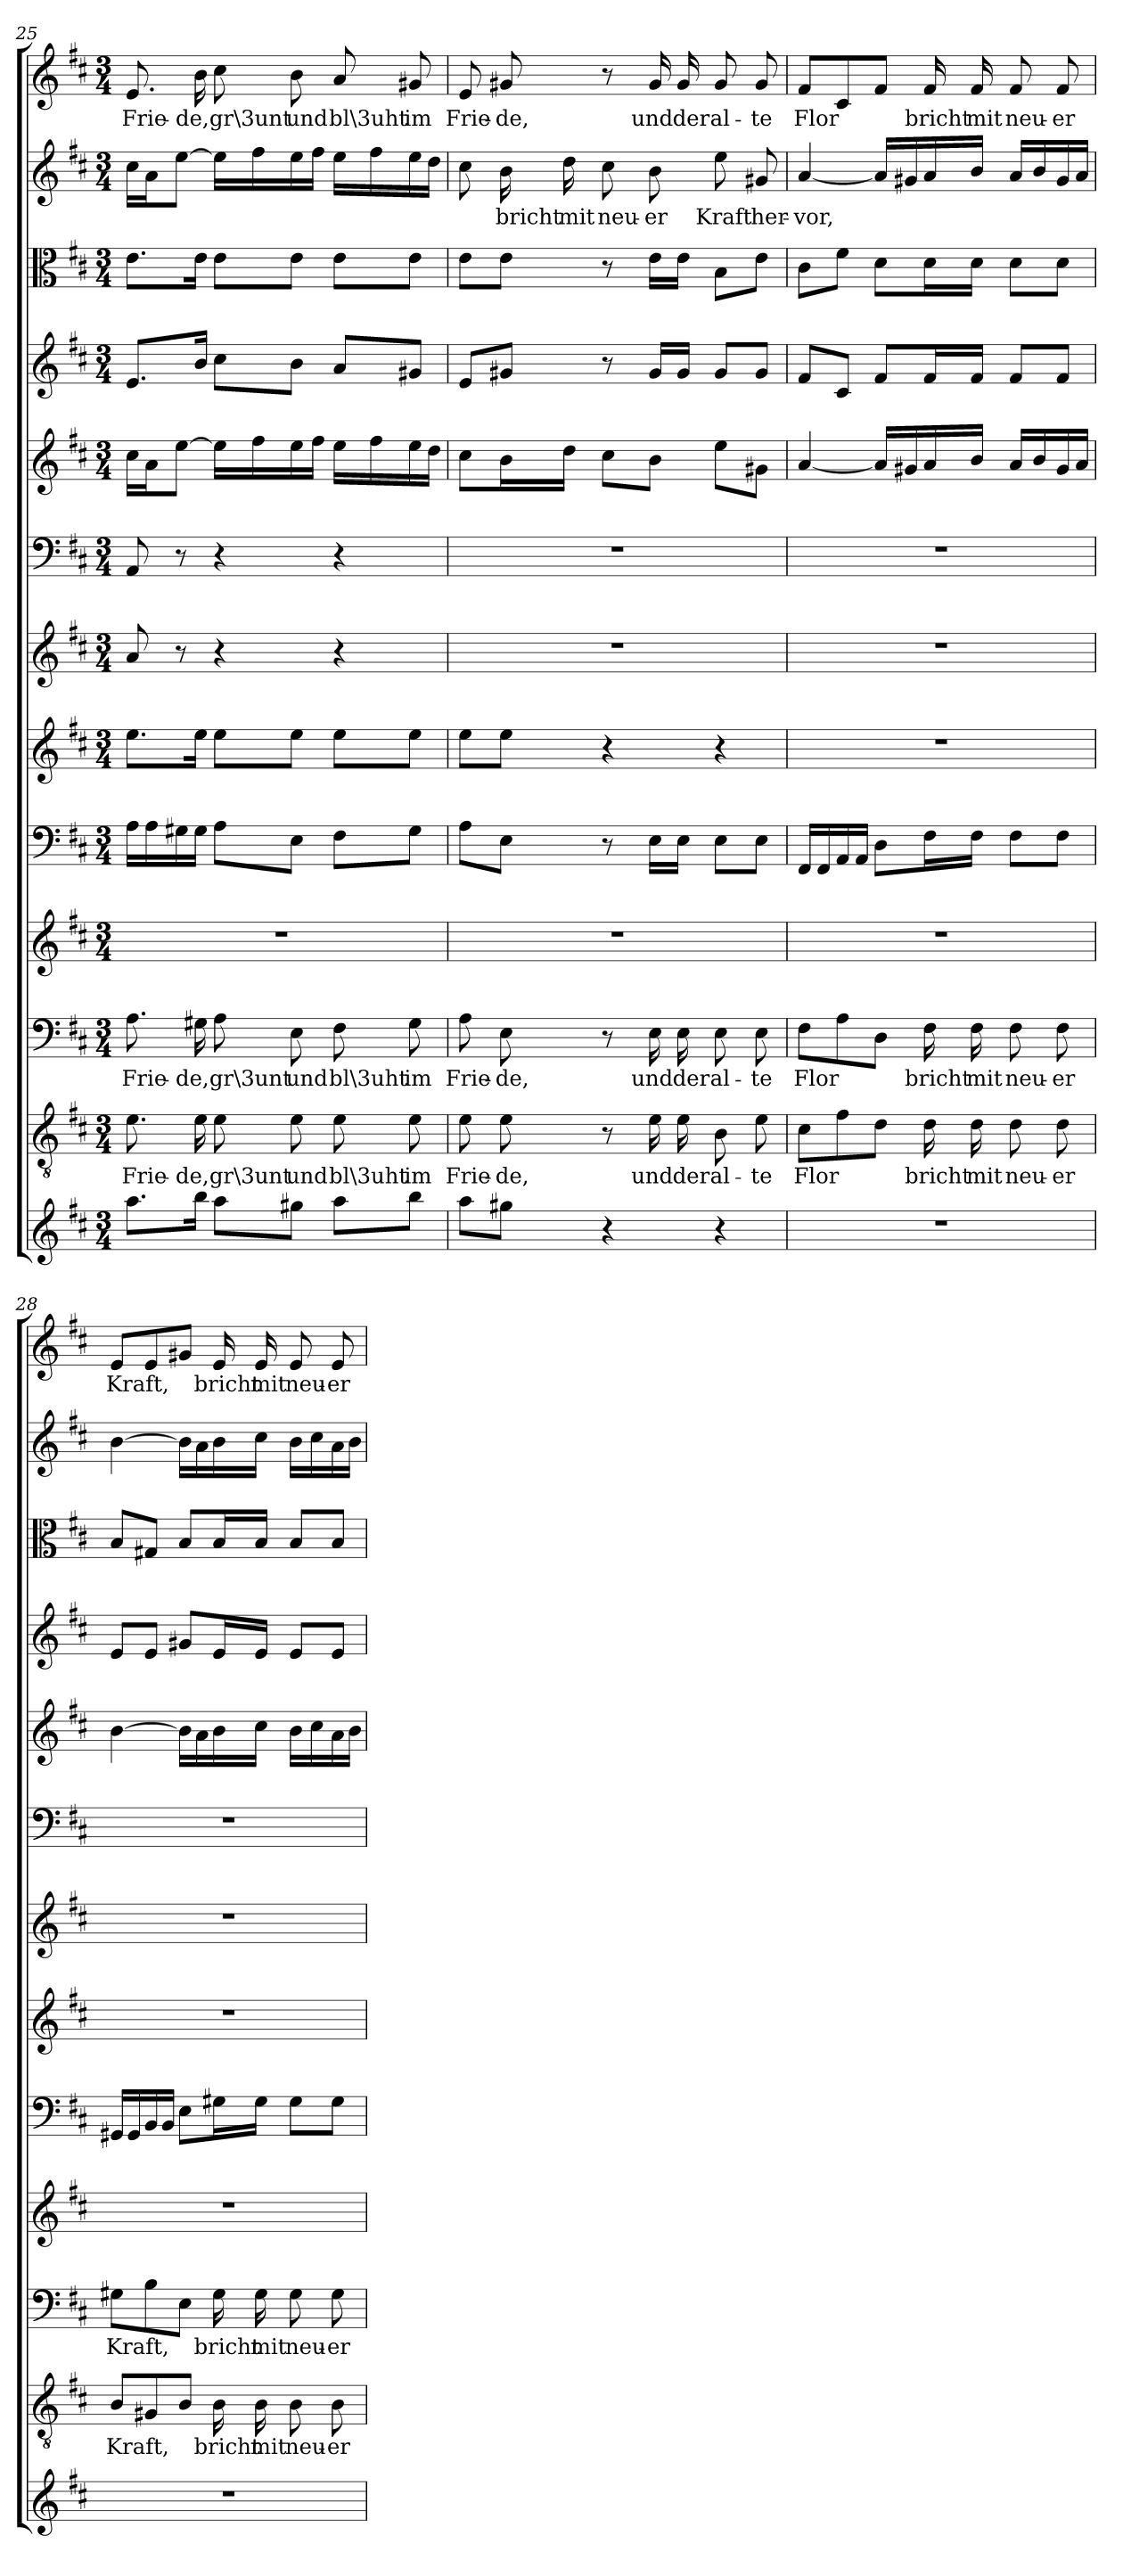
**kern	**kern	**text	**kern	**text	**kern	**kern	**kern	**kern	**kern	**kern	**kern	**kern	**kern	**text	**kern	**text
*part13	*part12	*part12	*part11	*part11	*part10	*part9	*part8	*part7	*part6	*part5	*part4	*part3	*part2	*part2	*part1	*part1
*staff13	*staff12	*staff12	*staff11	*staff11	*staff10	*staff9	*staff8	*staff7	*staff6	*staff5	*staff4	*staff3	*staff2	*staff2	*staff1	*staff1
*clefG2	*clefGv2	*	*clefF4	*	*clefG2	*clefF4	*clefG2	*clefG2	*clefF4	*clefG2	*clefG2	*clefC3	*clefG2	*	*clefG2	*
*k[f#c#]	*k[f#c#]	*	*k[f#c#]	*	*k[f#c#]	*k[f#c#]	*k[f#c#]	*k[f#c#]	*k[f#c#]	*k[f#c#]	*k[f#c#]	*k[f#c#]	*k[f#c#]	*	*k[f#c#]	*
*D:	*D:	*	*D:	*	*D:	*D:	*D:	*D:	*D:	*D:	*D:	*D:	*D:	*	*D:	*
*M3/4	*M3/4	*	*M3/4	*	*M3/4	*M3/4	*M3/4	*M3/4	*M3/4	*M3/4	*M3/4	*M3/4	*M3/4	*	*M3/4	*
=25	=25	=25	=25	=25	=25	=25	=25	=25	=25	=25	=25	=25	=25	=25	=25	=25
8.aa\L	8.e\	Frie-	8.A\	Frie-	2.r	16A\LL	8.ee\L	8a/	8AA/	16cc#\LL	8.e/L	8.e\L	16cc#\LL	.	8.e/	Frie-
.	.	.	.	.	.	16A\	.	.	.	16a\J	.	.	16a\J	.	.	.
.	.	.	.	.	.	16G#X\	.	8r	8r	[8ee\J	.	.	[8ee\J	.	.	.
16bb\Jk	16e\	-de,	16G#X\	-de,	.	16G#\JJ	16ee\Jk	.	.	.	16b/Jk	16e\Jk	.	.	16b\	-de,
8aa\L	8e\	gr\3unt	8A\	gr\3unt	.	8A\L	8ee\L	4r	4r	16ee\LL]	8cc#\L	8e\L	16ee\LL]	.	8cc#\	gr\3unt
.	.	.	.	.	.	.	.	.	.	16ff#\	.	.	16ff#\	.	.	.
8gg#X\J	8e\	und	8E\	und	.	8E\J	8ee\J	.	.	16ee\	8b\J	8e\J	16ee\	.	8b\	und
.	.	.	.	.	.	.	.	.	.	16ff#\JJ	.	.	16ff#\JJ	.	.	.
8aa\L	8e\	bl\3uht	8F#\	bl\3uht	.	8F#\L	8ee\L	4r	4r	16ee\LL	8a/L	8e\L	16ee\LL	.	8a/	bl\3uht
.	.	.	.	.	.	.	.	.	.	16ff#\	.	.	16ff#\	.	.	.
8bb\J	8e\	im	8G#\	im	.	8G#\J	8ee\J	.	.	16ee\	8g#X/J	8e\J	16ee\	.	8g#X/	im
.	.	.	.	.	.	.	.	.	.	16dd\JJ	.	.	16dd\JJ	.	.	.
=26	=26	=26	=26	=26	=26	=26	=26	=26	=26	=26	=26	=26	=26	=26	=26	=26
8aa\L	8e\	Frie-	8A\	Frie-	2.r	8A\L	8ee\L	2.r	2.r	8cc#\L	8e/L	8e\L	8cc#\	.	8e/	Frie-
8gg#X\J	8e\	-de,	8E\	-de,	.	8E\J	8ee\J	.	.	16b\L	8g#X/J	8e\J	16b\	bricht	8g#X/	-de,
.	.	.	.	.	.	.	.	.	.	16dd\JJ	.	.	16dd\	mit	.	.
4r	8r	.	8r	.	.	8r	4r	.	.	8cc#\L	8r	8r	8cc#\	neu-	8r	.
.	16e\	und	16E\	und	.	16E\LL	.	.	.	8b\J	16g#/LL	16e\LL	8b\	-er	16g#/	und
.	16e\	der	16E\	der	.	16E\JJ	.	.	.	.	16g#/JJ	16e\JJ	.	.	16g#/	der
4r	8B\	al-	8E\	al-	.	8E\L	4r	.	.	8ee\L	8g#/L	8B\L	8ee\	Kraft	8g#/	al-
.	8e\	-te	8E\	-te	.	8E\J	.	.	.	8g#X\J	8g#/J	8e\J	8g#X/	her-	8g#/	-te
=27	=27	=27	=27	=27	=27	=27	=27	=27	=27	=27	=27	=27	=27	=27	=27	=27
2.r	8c#\L	Flor	8F#\L	Flor	2.r	16FF#/LL	2.r	2.r	2.r	[4a/	8f#/L	8c#\L	[4a/	-vor,	8f#/L	Flor
.	.	.	.	.	.	16FF#/	.	.	.	.	.	.	.	.	.	.
.	8f#\	.	8A\	.	.	16AA/	.	.	.	.	8c#/J	8f#\J	.	.	8c#/	.
.	.	.	.	.	.	16AA/JJ	.	.	.	.	.	.	.	.	.	.
.	8d\J	.	8D\J	.	.	8D\L	.	.	.	16a/LL]	8f#/L	8d\L	16a/LL]	.	8f#/J	.
.	.	.	.	.	.	.	.	.	.	16g#X/	.	.	16g#X/	.	.	.
.	16d\	bricht	16F#\	bricht	.	16F#\L	.	.	.	16a/	16f#/L	16d\L	16a/	.	16f#/	bricht
.	16d\	mit	16F#\	mit	.	16F#\JJ	.	.	.	16b/JJ	16f#/JJ	16d\JJ	16b/JJ	.	16f#/	mit
.	8d\	neu-	8F#\	neu-	.	8F#\L	.	.	.	16a/LL	8f#/L	8d\L	16a/LL	.	8f#/	neu-
.	.	.	.	.	.	.	.	.	.	16b/	.	.	16b/	.	.	.
.	8d\	-er	8F#\	-er	.	8F#\J	.	.	.	16g#/	8f#/J	8d\J	16g#/	.	8f#/	-er
.	.	.	.	.	.	.	.	.	.	16a/JJ	.	.	16a/JJ	.	.	.
=28	=28	=28	=28	=28	=28	=28	=28	=28	=28	=28	=28	=28	=28	=28	=28	=28
2.r	8B/L	Kraft,	8G#X\L	Kraft,	2.r	16GG#X/LL	2.r	2.r	2.r	[4b\	8e/L	8B/L	[4b\	.	8e/L	Kraft,
.	.	.	.	.	.	16GG#/	.	.	.	.	.	.	.	.	.	.
.	8G#X/	.	8B\	.	.	16BB/	.	.	.	.	8e/J	8G#X/J	.	.	8e/	.
.	.	.	.	.	.	16BB/JJ	.	.	.	.	.	.	.	.	.	.
.	8B/J	.	8E\J	.	.	8E\L	.	.	.	16b\LL]	8g#X/L	8B/L	16b\LL]	.	8g#X/J	.
.	.	.	.	.	.	.	.	.	.	16a\	.	.	16a\	.	.	.
.	16B\	bricht	16G#\	bricht	.	16G#X\L	.	.	.	16b\	16e/L	16B/L	16b\	.	16e/	bricht
.	16B\	mit	16G#\	mit	.	16G#\JJ	.	.	.	16cc#\JJ	16e/JJ	16B/JJ	16cc#\JJ	.	16e/	mit
.	8B\	neu-	8G#\	neu-	.	8G#\L	.	.	.	16b\LL	8e/L	8B/L	16b\LL	.	8e/	neu-
.	.	.	.	.	.	.	.	.	.	16cc#\	.	.	16cc#\	.	.	.
.	8B\	-er	8G#\	-er	.	8G#\J	.	.	.	16a\	8e/J	8B/J	16a\	.	8e/	-er
.	.	.	.	.	.	.	.	.	.	16b\JJ	.	.	16b\JJ	.	.	.
=	=	=	=	=	=	=	=	=	=	=	=	=	=	=	=	=
*-	*-	*-	*-	*-	*-	*-	*-	*-	*-	*-	*-	*-	*-	*-	*-	*-
